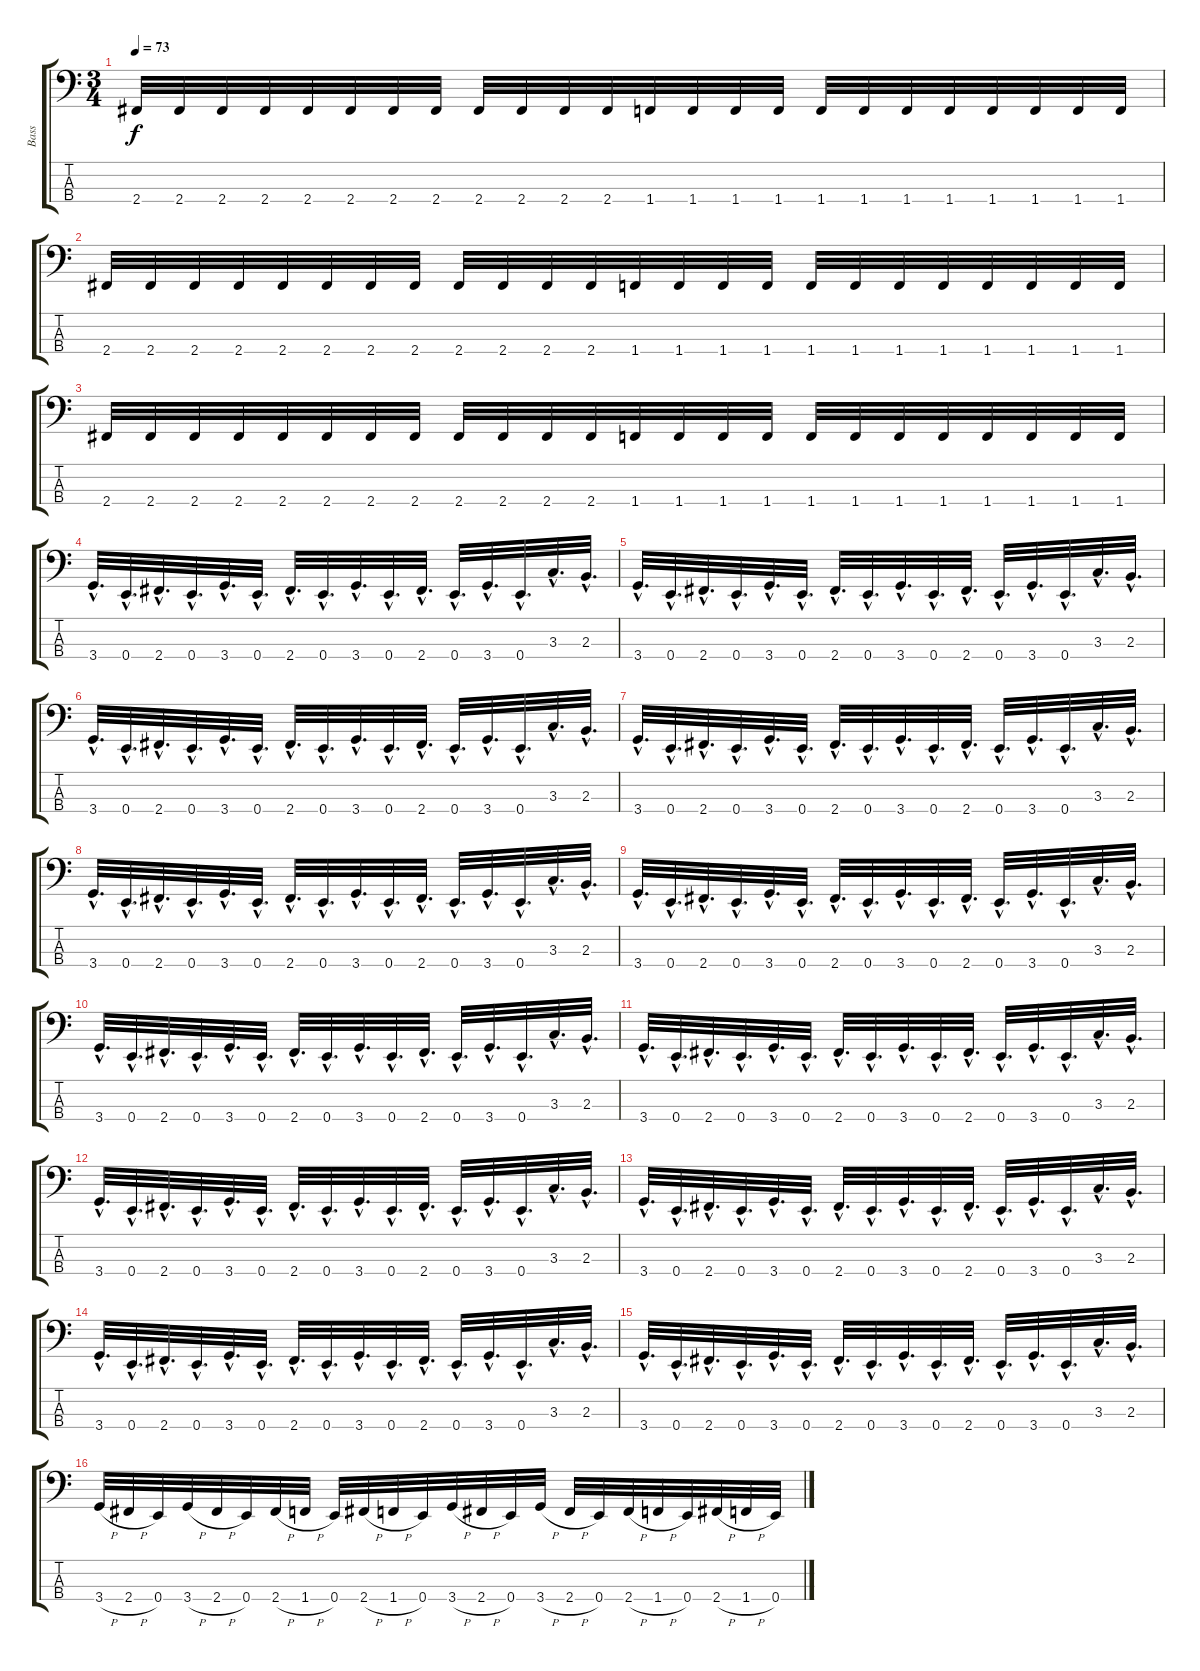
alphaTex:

\track ("Bass" "Bass") {instrument electricbasspick}
\staff {score tabs}
\tuning (G2 D2 A1 E1) {hide}
\ts (3 4)
\tempo 73
\clef f4
\ks c
2.4.32{dy f} 2.4.32 2.4.32 2.4.32 2.4.32 2.4.32 2.4.32 2.4.32 2.4.32 2.4.32 2.4.32 2.4.32 1.4.32 1.4.32 1.4.32 1.4.32 1.4.32 1.4.32 1.4.32 1.4.32 1.4.32 1.4.32 1.4.32 1.4.32 |
2.4.32 2.4.32 2.4.32 2.4.32 2.4.32 2.4.32 2.4.32 2.4.32 2.4.32 2.4.32 2.4.32 2.4.32 1.4.32 1.4.32 1.4.32 1.4.32 1.4.32 1.4.32 1.4.32 1.4.32 1.4.32 1.4.32 1.4.32 1.4.32 |
2.4.32 2.4.32 2.4.32 2.4.32 2.4.32 2.4.32 2.4.32 2.4.32 2.4.32 2.4.32 2.4.32 2.4.32 1.4.32 1.4.32 1.4.32 1.4.32 1.4.32 1.4.32 1.4.32 1.4.32 1.4.32 1.4.32 1.4.32 1.4.32 |
3.4{hac}.32{d} 0.4{hac}.32{d} 2.4{hac}.32{d} 0.4{hac}.32{d} 3.4{hac}.32{d} 0.4{hac}.32{d} 2.4{hac}.32{d} 0.4{hac}.32{d} 3.4{hac}.32{d} 0.4{hac}.32{d} 2.4{hac}.32{d} 0.4{hac}.32{d} 3.4{hac}.32{d} 0.4{hac}.32{d} 3.3{hac}.32{d} 2.3{hac}.32{d} |
3.4{hac}.32{d} 0.4{hac}.32{d} 2.4{hac}.32{d} 0.4{hac}.32{d} 3.4{hac}.32{d} 0.4{hac}.32{d} 2.4{hac}.32{d} 0.4{hac}.32{d} 3.4{hac}.32{d} 0.4{hac}.32{d} 2.4{hac}.32{d} 0.4{hac}.32{d} 3.4{hac}.32{d} 0.4{hac}.32{d} 3.3{hac}.32{d} 2.3{hac}.32{d} |
3.4{hac}.32{d} 0.4{hac}.32{d} 2.4{hac}.32{d} 0.4{hac}.32{d} 3.4{hac}.32{d} 0.4{hac}.32{d} 2.4{hac}.32{d} 0.4{hac}.32{d} 3.4{hac}.32{d} 0.4{hac}.32{d} 2.4{hac}.32{d} 0.4{hac}.32{d} 3.4{hac}.32{d} 0.4{hac}.32{d} 3.3{hac}.32{d} 2.3{hac}.32{d} |
3.4{hac}.32{d} 0.4{hac}.32{d} 2.4{hac}.32{d} 0.4{hac}.32{d} 3.4{hac}.32{d} 0.4{hac}.32{d} 2.4{hac}.32{d} 0.4{hac}.32{d} 3.4{hac}.32{d} 0.4{hac}.32{d} 2.4{hac}.32{d} 0.4{hac}.32{d} 3.4{hac}.32{d} 0.4{hac}.32{d} 3.3{hac}.32{d} 2.3{hac}.32{d} |
3.4{hac}.32{d} 0.4{hac}.32{d} 2.4{hac}.32{d} 0.4{hac}.32{d} 3.4{hac}.32{d} 0.4{hac}.32{d} 2.4{hac}.32{d} 0.4{hac}.32{d} 3.4{hac}.32{d} 0.4{hac}.32{d} 2.4{hac}.32{d} 0.4{hac}.32{d} 3.4{hac}.32{d} 0.4{hac}.32{d} 3.3{hac}.32{d} 2.3{hac}.32{d} |
3.4{hac}.32{d} 0.4{hac}.32{d} 2.4{hac}.32{d} 0.4{hac}.32{d} 3.4{hac}.32{d} 0.4{hac}.32{d} 2.4{hac}.32{d} 0.4{hac}.32{d} 3.4{hac}.32{d} 0.4{hac}.32{d} 2.4{hac}.32{d} 0.4{hac}.32{d} 3.4{hac}.32{d} 0.4{hac}.32{d} 3.3{hac}.32{d} 2.3{hac}.32{d} |
3.4{hac}.32{d} 0.4{hac}.32{d} 2.4{hac}.32{d} 0.4{hac}.32{d} 3.4{hac}.32{d} 0.4{hac}.32{d} 2.4{hac}.32{d} 0.4{hac}.32{d} 3.4{hac}.32{d} 0.4{hac}.32{d} 2.4{hac}.32{d} 0.4{hac}.32{d} 3.4{hac}.32{d} 0.4{hac}.32{d} 3.3{hac}.32{d} 2.3{hac}.32{d} |
3.4{hac}.32{d} 0.4{hac}.32{d} 2.4{hac}.32{d} 0.4{hac}.32{d} 3.4{hac}.32{d} 0.4{hac}.32{d} 2.4{hac}.32{d} 0.4{hac}.32{d} 3.4{hac}.32{d} 0.4{hac}.32{d} 2.4{hac}.32{d} 0.4{hac}.32{d} 3.4{hac}.32{d} 0.4{hac}.32{d} 3.3{hac}.32{d} 2.3{hac}.32{d} |
3.4{hac}.32{d} 0.4{hac}.32{d} 2.4{hac}.32{d} 0.4{hac}.32{d} 3.4{hac}.32{d} 0.4{hac}.32{d} 2.4{hac}.32{d} 0.4{hac}.32{d} 3.4{hac}.32{d} 0.4{hac}.32{d} 2.4{hac}.32{d} 0.4{hac}.32{d} 3.4{hac}.32{d} 0.4{hac}.32{d} 3.3{hac}.32{d} 2.3{hac}.32{d} |
3.4{hac}.32{d} 0.4{hac}.32{d} 2.4{hac}.32{d} 0.4{hac}.32{d} 3.4{hac}.32{d} 0.4{hac}.32{d} 2.4{hac}.32{d} 0.4{hac}.32{d} 3.4{hac}.32{d} 0.4{hac}.32{d} 2.4{hac}.32{d} 0.4{hac}.32{d} 3.4{hac}.32{d} 0.4{hac}.32{d} 3.3{hac}.32{d} 2.3{hac}.32{d} |
3.4{hac}.32{d} 0.4{hac}.32{d} 2.4{hac}.32{d} 0.4{hac}.32{d} 3.4{hac}.32{d} 0.4{hac}.32{d} 2.4{hac}.32{d} 0.4{hac}.32{d} 3.4{hac}.32{d} 0.4{hac}.32{d} 2.4{hac}.32{d} 0.4{hac}.32{d} 3.4{hac}.32{d} 0.4{hac}.32{d} 3.3{hac}.32{d} 2.3{hac}.32{d} |
3.4{hac}.32{d} 0.4{hac}.32{d} 2.4{hac}.32{d} 0.4{hac}.32{d} 3.4{hac}.32{d} 0.4{hac}.32{d} 2.4{hac}.32{d} 0.4{hac}.32{d} 3.4{hac}.32{d} 0.4{hac}.32{d} 2.4{hac}.32{d} 0.4{hac}.32{d} 3.4{hac}.32{d} 0.4{hac}.32{d} 3.3{hac}.32{d} 2.3{hac}.32{d} |
3.4{h}.32 2.4{h}.32 0.4.32 3.4{h}.32 2.4{h}.32 0.4.32 2.4{h}.32 1.4{h}.32 0.4.32 2.4{h}.32 1.4{h}.32 0.4.32 3.4{h}.32 2.4{h}.32 0.4.32 3.4{h}.32 2.4{h}.32 0.4.32 2.4{h}.32 1.4{h}.32 0.4.32 2.4{h}.32 1.4{h}.32 0.4.32
